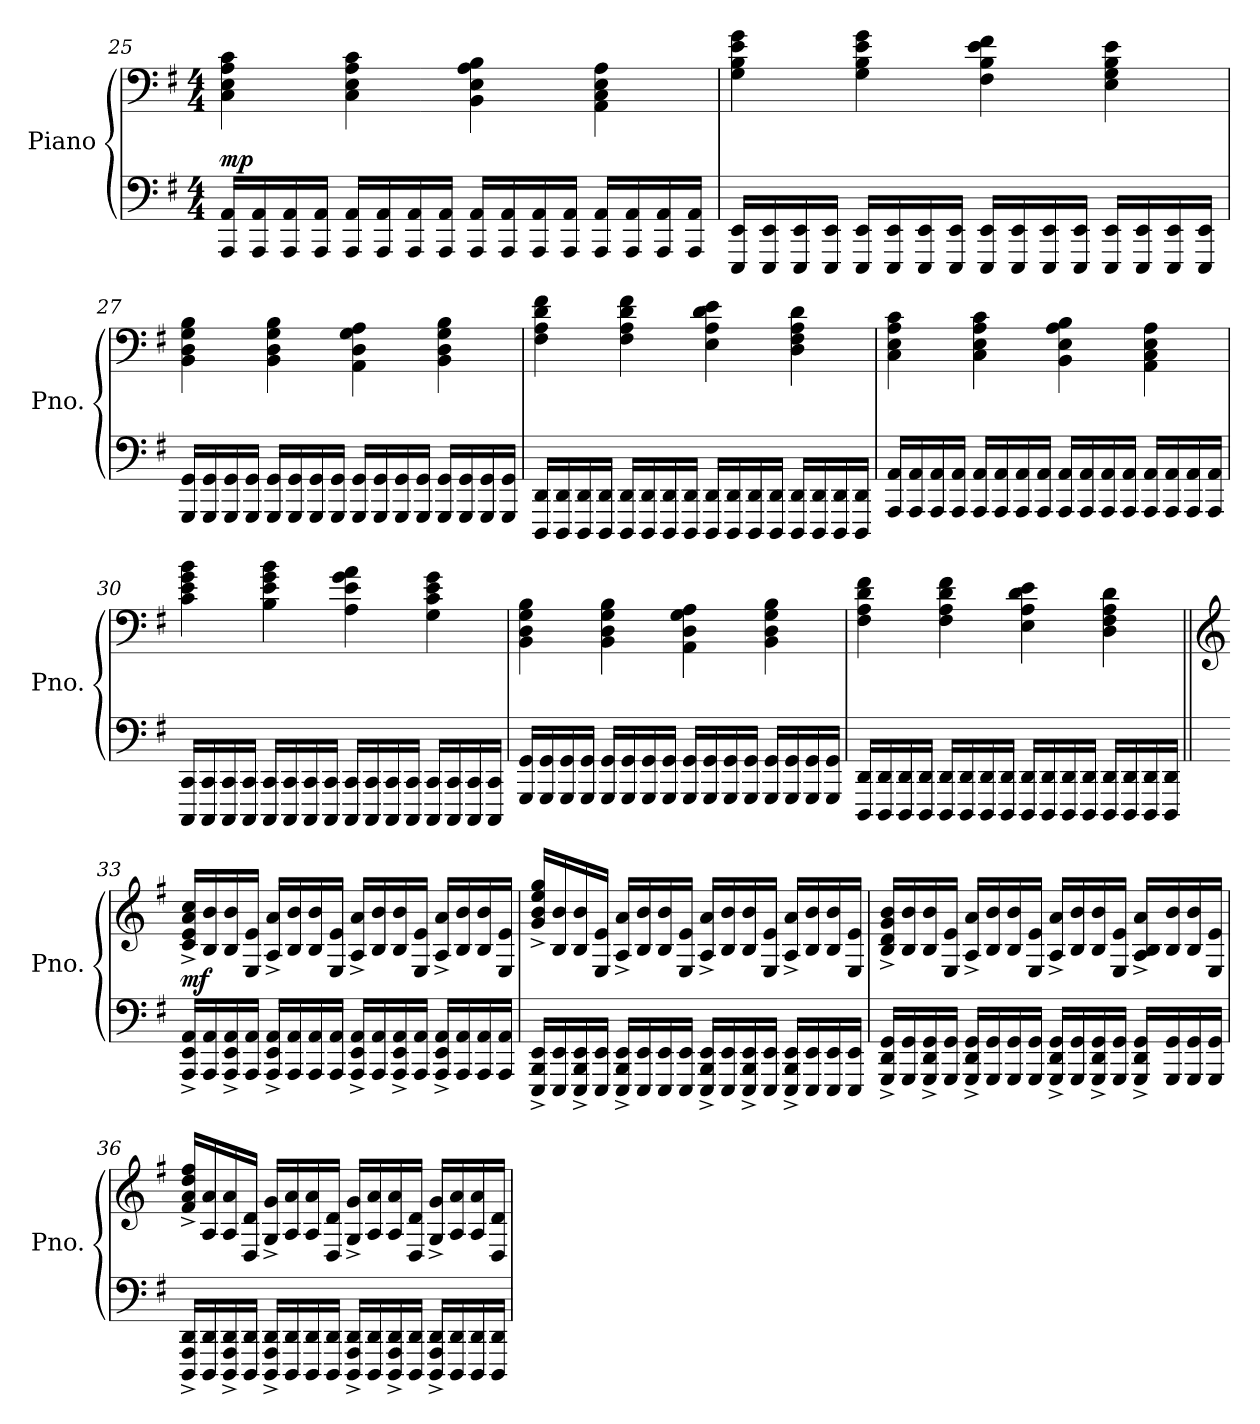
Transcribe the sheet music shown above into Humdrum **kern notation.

**kern	**kern	**dynam
*part1	*part1	*part1
*staff2	*staff1	*staff1/2
*I"Piano	*	*
*I'Pno.	*	*
!!LO:PB:g=z
*clefF4	*clefF4	*
*k[f#]	*k[f#]	*
*M4/4	*M4/4	*
=25	=25	=25
!	!	!LO:DY:a=2
16AAA/ 16AA/LL	4C\ 4E\ 4A\ 4c\	mp
16AAA/ 16AA/	.	.
16AAA/ 16AA/	.	.
16AAA/ 16AA/JJ	.	.
16AAA/ 16AA/LL	4C\ 4E\ 4A\ 4c\	.
16AAA/ 16AA/	.	.
16AAA/ 16AA/	.	.
16AAA/ 16AA/JJ	.	.
16AAA/ 16AA/LL	4BB\ 4E\ 4A\ 4B\	.
16AAA/ 16AA/	.	.
16AAA/ 16AA/	.	.
16AAA/ 16AA/JJ	.	.
16AAA/ 16AA/LL	4AA\ 4C\ 4E\ 4A\	.
16AAA/ 16AA/	.	.
16AAA/ 16AA/	.	.
16AAA/ 16AA/JJ	.	.
=26	=26	=26
16EEE/ 16EE/LL	4G\ 4B\ 4e\ 4g\	.
16EEE/ 16EE/	.	.
16EEE/ 16EE/	.	.
16EEE/ 16EE/JJ	.	.
16EEE/ 16EE/LL	4G\ 4B\ 4e\ 4g\	.
16EEE/ 16EE/	.	.
16EEE/ 16EE/	.	.
16EEE/ 16EE/JJ	.	.
16EEE/ 16EE/LL	4F#\ 4B\ 4e\ 4f#\	.
16EEE/ 16EE/	.	.
16EEE/ 16EE/	.	.
16EEE/ 16EE/JJ	.	.
16EEE/ 16EE/LL	4E\ 4G\ 4B\ 4e\	.
16EEE/ 16EE/	.	.
16EEE/ 16EE/	.	.
16EEE/ 16EE/JJ	.	.
!!LO:LB:g=z
=27	=27	=27
16GGG/ 16GG/LL	4BB\ 4D\ 4G\ 4B\	.
16GGG/ 16GG/	.	.
16GGG/ 16GG/	.	.
16GGG/ 16GG/JJ	.	.
16GGG/ 16GG/LL	4BB\ 4D\ 4G\ 4B\	.
16GGG/ 16GG/	.	.
16GGG/ 16GG/	.	.
16GGG/ 16GG/JJ	.	.
16GGG/ 16GG/LL	4AA\ 4D\ 4G\ 4A\	.
16GGG/ 16GG/	.	.
16GGG/ 16GG/	.	.
16GGG/ 16GG/JJ	.	.
16GGG/ 16GG/LL	4BB\ 4D\ 4G\ 4B\	.
16GGG/ 16GG/	.	.
16GGG/ 16GG/	.	.
16GGG/ 16GG/JJ	.	.
=28	=28	=28
16DDD/ 16DD/LL	4F#\ 4A\ 4d\ 4f#\	.
16DDD/ 16DD/	.	.
16DDD/ 16DD/	.	.
16DDD/ 16DD/JJ	.	.
16DDD/ 16DD/LL	4F#\ 4A\ 4d\ 4f#\	.
16DDD/ 16DD/	.	.
16DDD/ 16DD/	.	.
16DDD/ 16DD/JJ	.	.
16DDD/ 16DD/LL	4E\ 4A\ 4d\ 4e\	.
16DDD/ 16DD/	.	.
16DDD/ 16DD/	.	.
16DDD/ 16DD/JJ	.	.
16DDD/ 16DD/LL	4D\ 4F#\ 4A\ 4d\	.
16DDD/ 16DD/	.	.
16DDD/ 16DD/	.	.
16DDD/ 16DD/JJ	.	.
!!LO:LB:g=z
=29	=29	=29
16AAA/ 16AA/LL	4C\ 4E\ 4A\ 4c\	.
16AAA/ 16AA/	.	.
16AAA/ 16AA/	.	.
16AAA/ 16AA/JJ	.	.
16AAA/ 16AA/LL	4C\ 4E\ 4A\ 4c\	.
16AAA/ 16AA/	.	.
16AAA/ 16AA/	.	.
16AAA/ 16AA/JJ	.	.
16AAA/ 16AA/LL	4BB\ 4E\ 4A\ 4B\	.
16AAA/ 16AA/	.	.
16AAA/ 16AA/	.	.
16AAA/ 16AA/JJ	.	.
16AAA/ 16AA/LL	4AA\ 4C\ 4E\ 4A\	.
16AAA/ 16AA/	.	.
16AAA/ 16AA/	.	.
16AAA/ 16AA/JJ	.	.
=30	=30	=30
16CCC/ 16CC/LL	4c\ 4e\ 4g\ 4b\	.
16CCC/ 16CC/	.	.
16CCC/ 16CC/	.	.
16CCC/ 16CC/JJ	.	.
16CCC/ 16CC/LL	4B\ 4e\ 4g\ 4b\	.
16CCC/ 16CC/	.	.
16CCC/ 16CC/	.	.
16CCC/ 16CC/JJ	.	.
16CCC/ 16CC/LL	4A\ 4e\ 4g\ 4a\	.
16CCC/ 16CC/	.	.
16CCC/ 16CC/	.	.
16CCC/ 16CC/JJ	.	.
16CCC/ 16CC/LL	4G\ 4c\ 4e\ 4g\	.
16CCC/ 16CC/	.	.
16CCC/ 16CC/	.	.
16CCC/ 16CC/JJ	.	.
!!LO:LB:g=z
=31	=31	=31
16GGG/ 16GG/LL	4BB\ 4D\ 4G\ 4B\	.
16GGG/ 16GG/	.	.
16GGG/ 16GG/	.	.
16GGG/ 16GG/JJ	.	.
16GGG/ 16GG/LL	4BB\ 4D\ 4G\ 4B\	.
16GGG/ 16GG/	.	.
16GGG/ 16GG/	.	.
16GGG/ 16GG/JJ	.	.
16GGG/ 16GG/LL	4AA\ 4D\ 4G\ 4A\	.
16GGG/ 16GG/	.	.
16GGG/ 16GG/	.	.
16GGG/ 16GG/JJ	.	.
16GGG/ 16GG/LL	4BB\ 4D\ 4G\ 4B\	.
16GGG/ 16GG/	.	.
16GGG/ 16GG/	.	.
16GGG/ 16GG/JJ	.	.
=32	=32	=32
16DDD/ 16DD/LL	4F#\ 4A\ 4d\ 4f#\	.
16DDD/ 16DD/	.	.
16DDD/ 16DD/	.	.
16DDD/ 16DD/JJ	.	.
16DDD/ 16DD/LL	4F#\ 4A\ 4d\ 4f#\	.
16DDD/ 16DD/	.	.
16DDD/ 16DD/	.	.
16DDD/ 16DD/JJ	.	.
16DDD/ 16DD/LL	4E\ 4A\ 4d\ 4e\	.
16DDD/ 16DD/	.	.
16DDD/ 16DD/	.	.
16DDD/ 16DD/JJ	.	.
16DDD/ 16DD/LL	4D\ 4F#\ 4A\ 4d\	.
16DDD/ 16DD/	.	.
16DDD/ 16DD/	.	.
16DDD/ 16DD/JJ	.	.
!!LO:LB:g=z
=33||	=33||	=33||
*	*clefG2	*
!	!	!LO:DY:a=2
16AAA/^ 16EE/^ 16AA/^LL	16c/^ 16e/^ 16a/^ 16cc/^LL	mf
16AAA/ 16AA/	16B/ 16b/	.
16AAA/^ 16EE/^ 16AA/^	16B/ 16b/	.
16AAA/ 16AA/JJ	16E/ 16e/JJ	.
16AAA/^ 16EE/^ 16AA/^LL	16A/^ 16a/^LL	.
16AAA/ 16AA/	16B/ 16b/	.
16AAA/ 16AA/	16B/ 16b/	.
16AAA/ 16AA/JJ	16E/ 16e/JJ	.
16AAA/^ 16EE/^ 16AA/^LL	16A/^ 16a/^LL	.
16AAA/ 16AA/	16B/ 16b/	.
16AAA/^ 16EE/^ 16AA/^	16B/ 16b/	.
16AAA/ 16AA/JJ	16E/ 16e/JJ	.
16AAA/^ 16EE/^ 16AA/^LL	16A/^ 16a/^LL	.
16AAA/ 16AA/	16B/ 16b/	.
16AAA/ 16AA/	16B/ 16b/	.
16AAA/ 16AA/JJ	16E/ 16e/JJ	.
=34	=34	=34
16EEE/^ 16BBB/^ 16EE/^LL	16g/^ 16b/^ 16ee/^ 16gg/^LL	.
16EEE/ 16EE/	16B/ 16b/	.
16EEE/^ 16BBB/^ 16EE/^	16B/ 16b/	.
16EEE/ 16EE/JJ	16E/ 16e/JJ	.
16EEE/^ 16BBB/^ 16EE/^LL	16A/^ 16a/^LL	.
16EEE/ 16EE/	16B/ 16b/	.
16EEE/ 16EE/	16B/ 16b/	.
16EEE/ 16EE/JJ	16E/ 16e/JJ	.
16EEE/^ 16BBB/^ 16EE/^LL	16A/^ 16a/^LL	.
16EEE/ 16EE/	16B/ 16b/	.
16EEE/^ 16BBB/^ 16EE/^	16B/ 16b/	.
16EEE/ 16EE/JJ	16E/ 16e/JJ	.
16EEE/^ 16BBB/^ 16EE/^LL	16A/^ 16a/^LL	.
16EEE/ 16EE/	16B/ 16b/	.
16EEE/ 16EE/	16B/ 16b/	.
16EEE/ 16EE/JJ	16E/ 16e/JJ	.
!!LO:PB:g=z
=35	=35	=35
16GGG/^ 16DD/^ 16GG/^LL	16B/^ 16d/^ 16g/^ 16b/^LL	.
16GGG/ 16GG/	16B/ 16b/	.
16GGG/^ 16DD/^ 16GG/^	16B/ 16b/	.
16GGG/ 16GG/JJ	16E/ 16e/JJ	.
16GGG/^ 16DD/^ 16GG/^LL	16A/^ 16a/^LL	.
16GGG/ 16GG/	16B/ 16b/	.
16GGG/ 16GG/	16B/ 16b/	.
16GGG/ 16GG/JJ	16E/ 16e/JJ	.
16GGG/^ 16DD/^ 16GG/^LL	16A/^ 16a/^LL	.
16GGG/ 16GG/	16B/ 16b/	.
16GGG/^ 16DD/^ 16GG/^	16B/ 16b/	.
16GGG/ 16GG/JJ	16E/ 16e/JJ	.
16GGG/^ 16DD/^ 16GG/^LL	16A/^ 16B/^ 16a/^LL	.
16GGG/ 16GG/	16B/ 16b/	.
16GGG/ 16GG/	16B/ 16b/	.
16GGG/ 16GG/JJ	16E/ 16e/JJ	.
=36	=36	=36
16DDD/^ 16AAA/^ 16DD/^LL	16f#/^ 16a/^ 16dd/^ 16ff#/^LL	.
16DDD/ 16DD/	16A/ 16a/	.
16DDD/^ 16AAA/^ 16DD/^	16A/ 16a/	.
16DDD/ 16DD/JJ	16D/ 16d/JJ	.
16DDD/^ 16AAA/^ 16DD/^LL	16G/^ 16g/^LL	.
16DDD/ 16DD/	16A/ 16a/	.
16DDD/ 16DD/	16A/ 16a/	.
16DDD/ 16DD/JJ	16D/ 16d/JJ	.
16DDD/^ 16AAA/^ 16DD/^LL	16G/^ 16g/^LL	.
16DDD/ 16DD/	16A/ 16a/	.
16DDD/^ 16AAA/^ 16DD/^	16A/ 16a/	.
16DDD/ 16DD/JJ	16D/ 16d/JJ	.
16DDD/^ 16AAA/^ 16DD/^LL	16G/^ 16g/^LL	.
16DDD/ 16DD/	16A/ 16a/	.
16DDD/ 16DD/	16A/ 16a/	.
16DDD/ 16DD/JJ	16D/ 16d/JJ	.
=	=	=
*-	*-	*-
